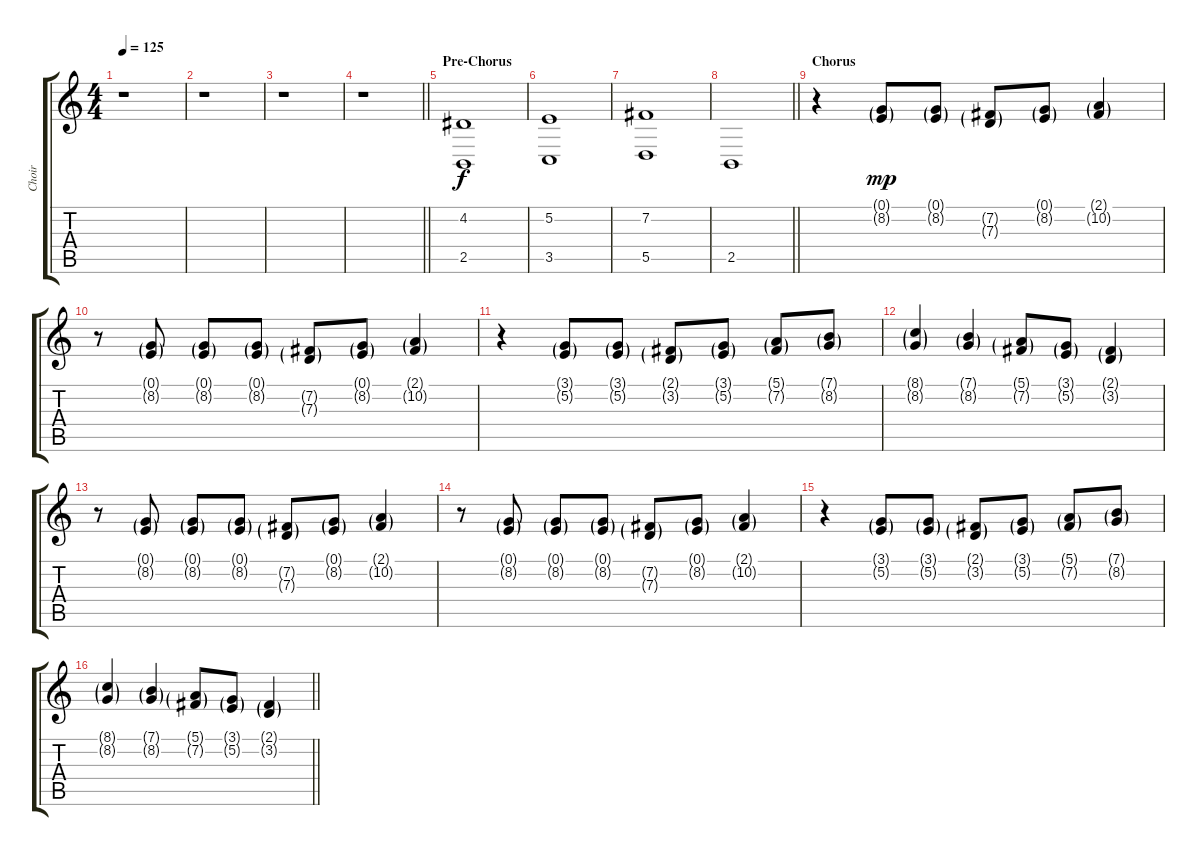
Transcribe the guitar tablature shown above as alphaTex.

\track ("Choir " "Choir ") {instrument choiraahs}
\staff {score tabs}
\tuning (E4 B3 G3 D3 A2 E2) {hide}
\ts (4 4)
\tempo 125
\clef g2
\ks c
r.1{dy mp} |
r.1 |
r.1 |
\barLineRight lightlight
r.1 |
\section ("" "Pre-Chorus")
(4.2 2.5).1{dy f} |
(5.2 3.5).1 |
(7.2 5.5).1 |
\barLineRight lightlight
2.5.1 |
\section ("" "Chorus ")
r.4 (0.1{g} 8.2{g}).8{dy mp} (0.1{g} 8.2{g}).8 (7.2{g} 7.3{g}).8 (0.1{g} 8.2{g}).8 (2.1{g} 10.2{g}).4 |
r.8 (0.1{g} 8.2{g}).8 (0.1{g} 8.2{g}).8 (0.1{g} 8.2{g}).8 (7.2{g} 7.3{g}).8 (0.1{g} 8.2{g}).8 (2.1{g} 10.2{g}).4 |
r.4 (3.1{g} 5.2{g}).8 (3.1{g} 5.2{g}).8 (2.1{g} 3.2{g}).8 (3.1{g} 5.2{g}).8 (5.1{g} 7.2{g}).8 (7.1{g} 8.2{g}).8 |
(8.1{g} 8.2{g}).4 (7.1{g} 8.2{g}).4 (5.1{g} 7.2{g}).8 (3.1{g} 5.2{g}).8 (2.1{g} 3.2{g}).4 |
r.8 (0.1{g} 8.2{g}).8 (0.1{g} 8.2{g}).8 (0.1{g} 8.2{g}).8 (7.2{g} 7.3{g}).8 (0.1{g} 8.2{g}).8 (2.1{g} 10.2{g}).4 |
r.8 (0.1{g} 8.2{g}).8 (0.1{g} 8.2{g}).8 (0.1{g} 8.2{g}).8 (7.2{g} 7.3{g}).8 (0.1{g} 8.2{g}).8 (2.1{g} 10.2{g}).4 |
r.4 (3.1{g} 5.2{g}).8 (3.1{g} 5.2{g}).8 (2.1{g} 3.2{g}).8 (3.1{g} 5.2{g}).8 (5.1{g} 7.2{g}).8 (7.1{g} 8.2{g}).8 |
\barLineRight lightlight
(8.1{g} 8.2{g}).4 (7.1{g} 8.2{g}).4 (5.1{g} 7.2{g}).8 (3.1{g} 5.2{g}).8 (2.1{g} 3.2{g}).4
